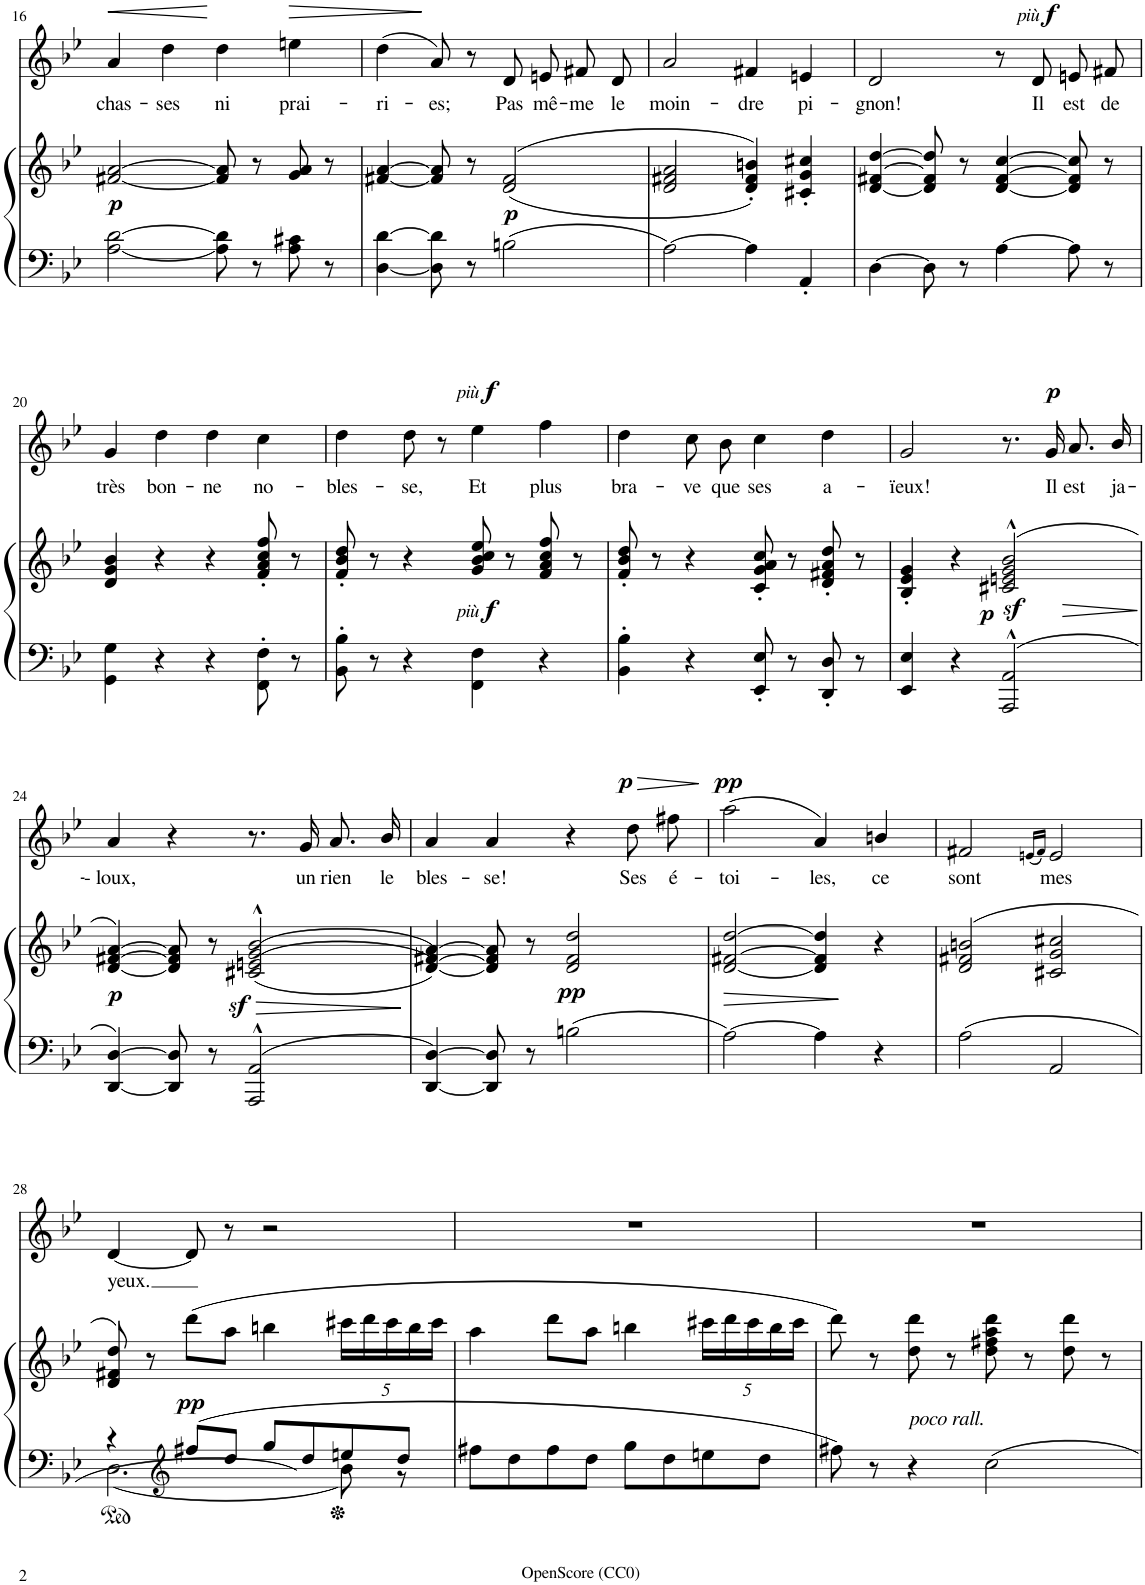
**kern	**kern	**dynam	**kern	**text	**dynam
*part2	*part2	*part2	*part1	*part1	*part1
*staff3	*staff2	*staff2/3	*staff1	*staff1	*staff1
*I"Piano	*	*	*I"Voix	*	*
*I'Pno	*	*	*	*	*
!!LO:PB:g=z
*clefF4	*clefG2	*	*clefG2	*	*
*k[b-e-]	*k[b-e-]	*	*k[b-e-]	*	*
*M4/4	*M4/4	*	*M4/4	*	*
*met(c)	*met(c)	*	*met(c)	*	*
=16	=16	=16	=16	=16	=16
!	!	!LO:DY:b	!	!LO:LY:b	!LO:HP:b
[2A\ [2d\	[2f#X/ [2a/	p	4a/	chas-	<
!	!	!	!	!LO:LY:b	!
.	.	.	4dd\	-ses	.
!	!	!	!	!LO:LY:b	!
8A\] 8d\]	8f#/] 8a/]	.	4dd\	ni	[
8r	8r	.	.	.	.
!	!	!	!	!LO:LY:b	!LO:HP:b
8A\ 8c#X\	8g/ 8a/	.	4een\	prai-	>
8r	8r	.	.	.	.
=17	=17	=17	=17	=17	=17
!	!	!	!	!LO:LY:b	!
[4D\ [4d\	[4f#X/ [4a/	.	(4dd\	-ri-	.
!	!	!	!	!LO:LY:b	!
8D\] 8d\]	8f#/] 8a/]	.	8a/)	-es;	]
8r	8r	.	8r	.	.
!	!	!LO:DY:b	!	!LO:LY:b	!
2Bn\	((>2d/ 2f#/	p	8d/	Pas	.
!	!	!	!	!LO:LY:b	!
.	.	.	8en/	mê-	.
!	!	!	!	!LO:LY:b	!
.	.	.	8f#X/	-me	.
!	!	!	!	!LO:LY:b	!
.	.	.	8d/	le	.
=18	=18	=18	=18	=18	=18
!	!	!	!	!LO:LY:b	!
[2A\	2d/ 2f#X/ 2a/	.	2a/	moin-	.
!	!	!	!	!LO:LY:b	!
4A\]	4d/' 4f#/' 4bn/'))	.	4f#X/	-dre	.
!	!	!	!	!LO:LY:b	!
4AA'/	4c#X/' 4g/' 4cc#X/'	.	4en/	pi-	.
=19	=19	=19	=19	=19	=19
!	!	!	!	!LO:LY:b	!
[4D\	[4d/ [>4f#X/ [4dd/	.	2d/	-gnon!	.
8D\]	8d/] 8f#/] 8dd/]	.	.	.	.
8r	8r	.	.	.	.
[4A\	[4d/ [>4f#/ [4cc/	.	8r	.	.
!	!	!	!	!LO:LY:b	!LO:DY:a
!	!	!	!	!	!LO:DY:n=1:a
.	.	.	8d/	Il	other-dynamics f
!	!	!	!	!LO:LY:b	!
8A\]	8d/] 8f#/] 8cc/]	.	8en/	est	.
!	!	!	!	!LO:LY:b	!
8r	8r	.	8f#X/	de	.
!!LO:LB:g=z
=20	=20	=20	=20	=20	=20
!	!	!	!	!LO:LY:b	!
4GG\ 4G\	4d/ 4g/ 4b-/	.	4g/	très	.
!	!	!	!	!LO:LY:b	!
4r	4r	.	4dd\	bon-	.
!	!	!	!	!LO:LY:b	!
4r	4r	.	4dd\	-ne	.
!	!	!	!	!LO:LY:b	!
8FF\' 8F\'	8f/' 8a/' 8cc/' 8ff/'	.	4cc\	no-	.
8r	8r	.	.	.	.
=21	=21	=21	=21	=21	=21
!	!	!	!	!LO:LY:b	!
8BB-\' 8B-\'	8f/' 8b-/' 8dd/'	.	4dd\	-bles-	.
8r	8r	.	.	.	.
!	!	!	!	!LO:LY:b	!
4r	4r	.	8dd\	-se,	.
.	.	.	8r	.	.
!	!	!LO:DY:b	!	!LO:LY:b	!
!	!	!LO:DY:n=1:b	!	!	!LO:DY:a
!	!	!	!	!	!LO:DY:n=1:a
4FF\ 4F\	8g/ 8b-/ 8cc/ 8ee-/	other-dynamics f	4ee-\	Et	other-dynamics f
.	8r	.	.	.	.
!	!	!	!	!LO:LY:b	!
4r	8f/ 8a/ 8cc/ 8ff/	.	4ff\	plus	.
.	8r	.	.	.	.
=22	=22	=22	=22	=22	=22
!	!	!	!	!LO:LY:b	!
4BB-\' 4B-\'	8f/' 8b-/' 8dd/'	.	4dd\	bra-	.
.	8r	.	.	.	.
!	!	!	!	!LO:LY:b	!
4r	4r	.	8cc\	-ve	.
!	!	!	!	!LO:LY:b	!
.	.	.	8b-\	que	.
!	!	!	!	!LO:LY:b	!
8EE-/' 8E-/'	8c/' 8g/' 8a/' 8cc/'	.	4cc\	ses	.
8r	8r	.	.	.	.
!	!	!	!	!LO:LY:b	!
8DD/' 8D/'	8d/' 8f#X/' 8a/' 8dd/'	.	4dd\	a-	.
8r	8r	.	.	.	.
=23	=23	=23	=23	=23	=23
!	!	!	!	!LO:LY:b	!
4EE-/ 4E-/	4B-/' 4e-/' 4g/'	.	2g/	-ïeux!	.
4r	4r	.	.	.	.
!	!	!LO:HP:b	!	!	!
!	!	!LO:DY:n=1:b	!	!	!
2AAA/^^ 2AA/^^	(>2c#X/z<^^ 2en/z<^^ 2g/z<^^ 2b-/z<^^	> p	8.r	.	.
!	!	!	!	!LO:LY:b	!LO:DY:a
.	.	.	16g/	Il	p
!	!	!	!	!LO:LY:b	!
.	.	.	8.a/	est	.
!	!	!	!	!LO:LY:b	!
.	.	.	16b-/	ja-	.
.	.	]	.	.	.
!!LO:LB:g=z
=24	=24	=24	=24	=24	=24
!	!	!LO:DY:b	!	!LO:LY:b	!
[4DD/ [4D/	[4d/ [>4f#X/ [4a/)	p	4a/	-- loux,	.
8DD/] 8D/]	8d/] 8f#/] 8a/]	.	4r	.	.
8r	8r	.	.	.	.
!	!	!LO:HP:b	!	!	!
2AAA/^^ 2AA/^^	((>(>2c#X/z<^^ 2en/z<^^ 2g/z<^^ 2b-/z<^^	>	8.r	.	.
!	!	!	!	!LO:LY:b	!
.	.	.	16g/	un	.
!	!	!	!	!LO:LY:b	!
.	.	.	8.a/	rien	.
!	!	!	!	!LO:LY:b	!
.	.	.	16b-/	le	.
.	.	]	.	.	.
=25	=25	=25	=25	=25	=25
!	!	!	!	!LO:LY:b	!
[4DD/ [4D/	[4d/ [>4f#X/ [4a/)))	.	4a/	bles-	.
!	!	!	!	!LO:LY:b	!
8DD/] 8D/]	8d/] 8f#/] 8a/]	.	4a/	-se!	.
8r	8r	.	.	.	.
!	!	!LO:DY:b	!	!	!
2Bn\	2d/ 2f#/ 2dd/	pp	4r	.	.
!	!	!	!	!LO:LY:b	!LO:HP:b
!	!	!	!	!	!LO:DY:n=1:a
.	.	.	8dd\	Ses	> p
!	!	!	!	!LO:LY:b	!
.	.	.	8ff#X\	é-	.
.	.	.	.	.	]
=26	=26	=26	=26	=26	=26
!	!	!LO:HP:b	!	!LO:LY:b	!LO:DY:a
[2A\	[2d/ [>2f#X/ [2dd/	>	(2aa\	-toi-	pp
!	!	!	!	!LO:LY:b	!
4A\]	4d/] 4f#/] 4dd/]	.	4a/)	-les,	.
!	!	!	!	!LO:LY:b	!
4r	4r	]	4bn/	ce	.
=27	=27	=27	=27	=27	=27
!	!	!	!	!LO:LY:b	!
2A\	(>2d/ 2f#X/ 2bn/	.	2f#X/	sont	.
.	.	.	(16qen/LL	.	.
.	.	.	16qf#/JJ)	.	.
!	!	!	!	!LO:LY:b	!
2AA/	2c#X/ 2g/ 2cc#X/	.	2e/	mes	.
!!LO:LB:g=z
=28	=28	=28	=28	=28	=28
*^	*	*	*	*	*
!	!	!	!	!	!LO:LY:b	!
4r	[2.D\	8d/ 8f#X/ 8dd/)	.	[4d/	yeux.	.
.	.	8r	.	.	.	.
*clefG2	*	*	*	*	*	*
!	!	!	!LO:DY:b	!	!	!
8ff#X/L	.	(8ddd\L	pp	8d/]	.	.
8dd/J	.	8aa\J	.	8r	.	.
8gg/L	.	4bbn\	.	2r	.	.
8dd/	.	.	.	.	.	.
*	*	*Xbrackettup	*	*	*	*
8een/	8D\]	20ccc#X\LL	.	.	.	.
.	.	20ddd\	.	.	.	.
.	.	20ccc#\	.	.	.	.
8dd/J	8r	.	.	.	.	.
.	.	20bb\	.	.	.	.
.	.	20ccc#\JJ	.	.	.	.
*v	*v	*	*	*	*	*
=29	=29	=29	=29	=29	=29
8ff#X\L	4aa\	.	1r	.	.
8dd\	.	.	.	.	.
8ff#\	8ddd\L	.	.	.	.
8dd\J	8aa\J	.	.	.	.
8gg\L	4bbn\	.	.	.	.
8dd\	.	.	.	.	.
8een\	20ccc#X\LL	.	.	.	.
.	20ddd\	.	.	.	.
.	20ccc#\	.	.	.	.
8dd\J	.	.	.	.	.
.	20bb\	.	.	.	.
.	20ccc#\JJ	.	.	.	.
=30	=30	=30	=30	=30	=30
8ff#X\	8ddd\)	.	1r	.	.
8r	8r	.	.	.	.
!	!LO:TX:b:i:t=poco rall.	!	!	!	!
4r	8dd\ 8ddd\	.	.	.	.
.	8r	.	.	.	.
2cc\	8dd\ 8ff#X\ 8aa\ 8ddd\	.	.	.	.
.	8r	.	.	.	.
.	8dd\ 8ddd\	.	.	.	.
.	8r	.	.	.	.
=	=	=	=	=	=
*-	*-	*-	*-	*-	*-
